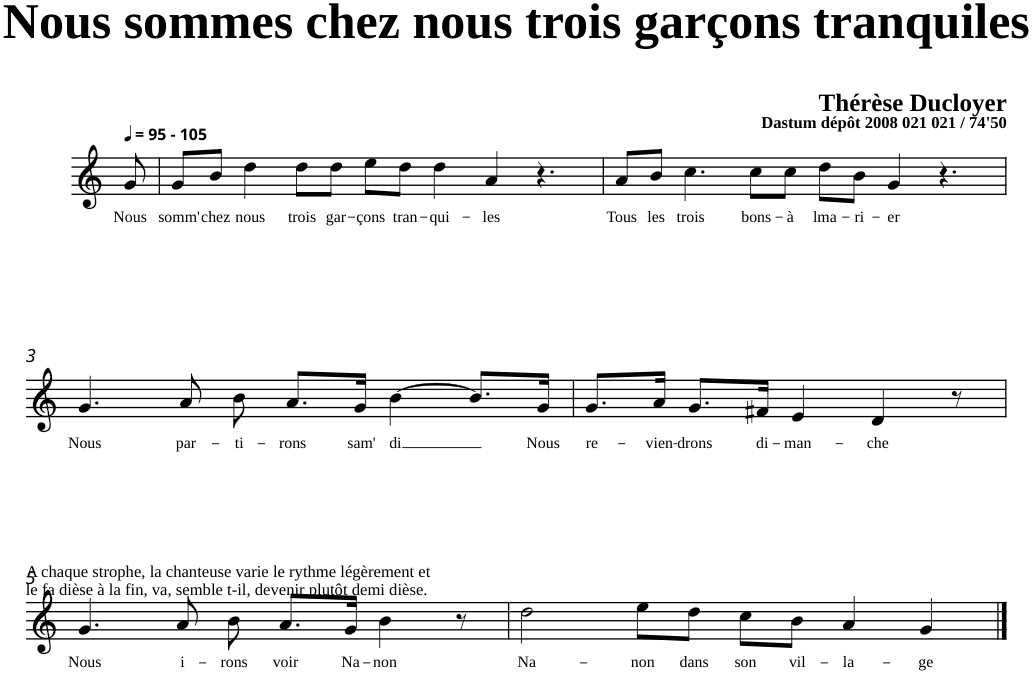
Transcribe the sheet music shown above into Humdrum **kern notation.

**kern	**text
*part1	*part1
*staff1	*staff1
*clefG2	*
*k[]	*
=	=
!LO:TX:a:B:t=- 105	!
!	!LO:LY:b
8g/	Nous
=1	=1
!	!LO:LY:b
8g/L	somm'
!	!LO:LY:b
8b/J	chez
!	!LO:LY:b
4dd\	nous
!	!LO:LY:b
8dd\L	trois
!	!LO:LY:b
8dd\J	gar-
!	!LO:LY:b
8ee\L	-çons
!	!LO:LY:b
8dd\J	tran-
!	!LO:LY:b
4dd\	-qui-
!	!LO:LY:b
4a/	-les
4.r	.
=2	=2
!	!LO:LY:b
8a/L	Tous
!	!LO:LY:b
8b/J	les
!	!LO:LY:b
4.cc\	trois
!	!LO:LY:b
8cc\L	bons-
!	!LO:LY:b
8cc\J	-à
!	!LO:LY:b
8dd\L	lma-
!	!LO:LY:b
8b\J	-ri-
!	!LO:LY:b
4g/	-er
4.r	.
!!LO:LB:g=z
=3	=3
!	!LO:LY:b
4.g/	Nous
!	!LO:LY:b
8a/	par-
!	!LO:LY:b
8b\	-ti-
!	!LO:LY:b
8.a/L	-rons
!	!LO:LY:b
16g/Jk	sam'
!	!LO:LY:b
[8b\	di
8ryy	.
8.b/L]	.
!	!LO:LY:b
16g/Jk	Nous
=4	=4
!	!LO:LY:b
8.g/L	re-
8b\_	.
!	!LO:LY:b
16a/Jk	-vien-
!	!LO:LY:b
8.g/L	-drons
!	!LO:LY:b
16f#X/Jk	di-
!	!LO:LY:b
4e/	-man-
!	!LO:LY:b
4d/	-che
8r	.
!!LO:LB:g=z
=5	=5
!	!LO:LY:b
4.g/	Nous
!	!LO:LY:b
8a/	i-
!	!LO:LY:b
8b\	-rons
!	!LO:LY:b
8.a/L	voir
!	!LO:LY:b
16g/Jk	Na-
!	!LO:LY:b
[8b\	-non
8ryy	.
8r	.
=6	=6
!	!LO:LY:b
2dd\	Na-
8b\]	.
!	!LO:LY:b
8ee\L	-non
!	!LO:LY:b
8dd\J	dans
!	!LO:LY:b
8cc\L	son
!	!LO:LY:b
8b\J	vil-
!	!LO:LY:b
4a/	-la-
!	!LO:LY:b
4g/	-ge
==	==
*-	*-
